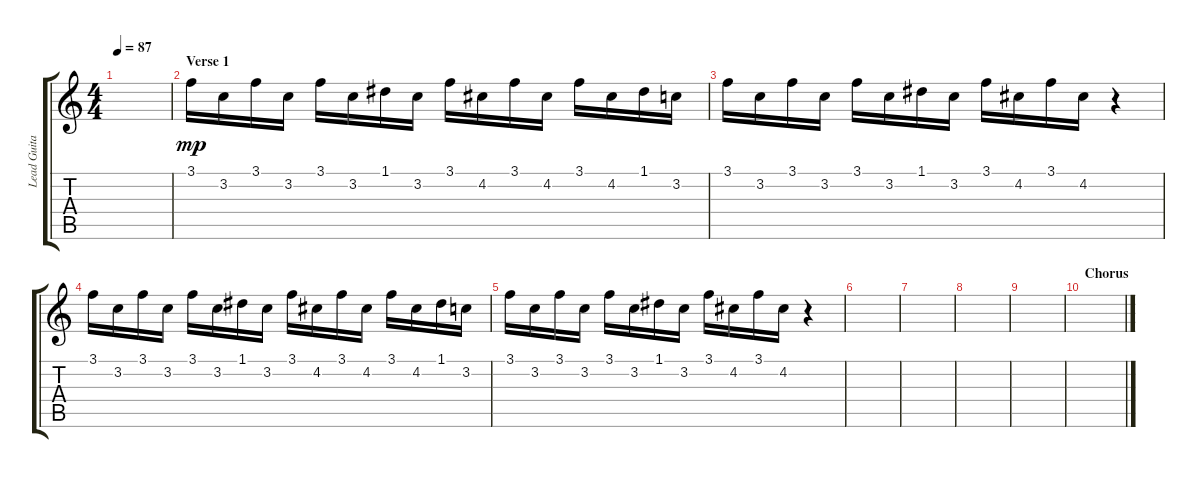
\track ("Lead Guitar" "Lead Guita") {instrument distortionguitar}
\staff {score tabs}
\tuning (D4 A3 F3 C3 G2 C2) {hide}
\ts (4 4)
\tempo 87
\clef g2
\ks c
|
\section ("" "Verse 1")
3.1.16{dy mp} 3.2.16 3.1.16 3.2.16 3.1.16 3.2.16 1.1.16 3.2.16 3.1.16 4.2.16 3.1.16 4.2.16 3.1.16 4.2.16 1.1.16 3.2.16 |
3.1.16 3.2.16 3.1.16 3.2.16 3.1.16 3.2.16 1.1.16 3.2.16 3.1.16 4.2.16 3.1.16 4.2.16 r.4 |
3.1.16 3.2.16 3.1.16 3.2.16 3.1.16 3.2.16 1.1.16 3.2.16 3.1.16 4.2.16 3.1.16 4.2.16 3.1.16 4.2.16 1.1.16 3.2.16 |
3.1.16 3.2.16 3.1.16 3.2.16 3.1.16 3.2.16 1.1.16 3.2.16 3.1.16 4.2.16 3.1.16 4.2.16 r.4 |
|
|
|
|
\section ("" "Chorus")
